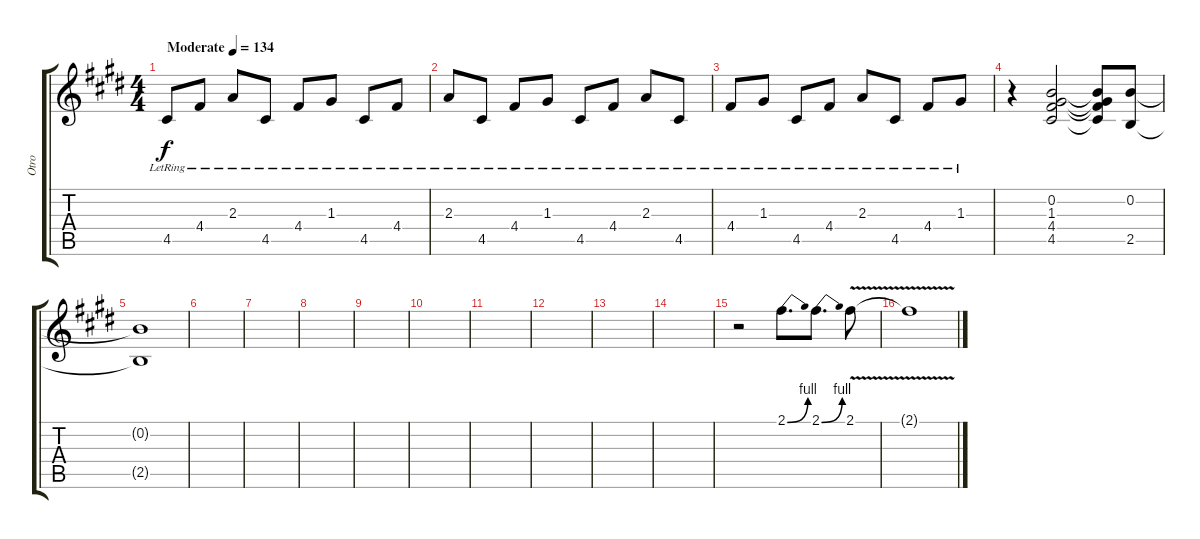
\track ("Otro" "Otro") {instrument acousticguitarnylon}
\staff {score tabs}
\tuning (E4 B3 G3 D3 A2 E2) {hide}
\ts (4 4)
\tempo (134 "Moderate")
\clef g2
\ks e
4.5{lr}.8{dy f volume 5 instrument orchestralharp} 4.4{lr}.8 2.3{lr}.8 4.5{lr}.8 4.4{lr}.8 1.3{lr}.8 4.5{lr}.8 4.4{lr}.8 |
2.3{lr}.8 4.5{lr}.8 4.4{lr}.8 1.3{lr}.8 4.5{lr}.8 4.4{lr}.8 2.3{lr}.8 4.5{lr}.8 |
4.4{lr}.8 1.3{lr}.8 4.5{lr}.8 4.4{lr}.8 2.3{lr}.8 4.5{lr}.8 4.4{lr}.8 1.3{lr}.8 |
r.4 (0.2 1.3 4.4 4.5).2{volume 10 instrument reversecymbal} (0.2{t} 1.3{t} 4.4{t} 4.5{t}).8 (0.2 2.5).8{volume 11 instrument gunshot} |
(0.2{t} 2.5{t}).1 |
|
|
|
|
|
|
|
|
|
r.2{instrument electricguitarjazz} 2.1{be (bend 0 0 60 4)}.8{d} 2.1{be (bend 0 0 60 4)}.8{d} 2.1{v}.8 |
2.1{v t}.1
